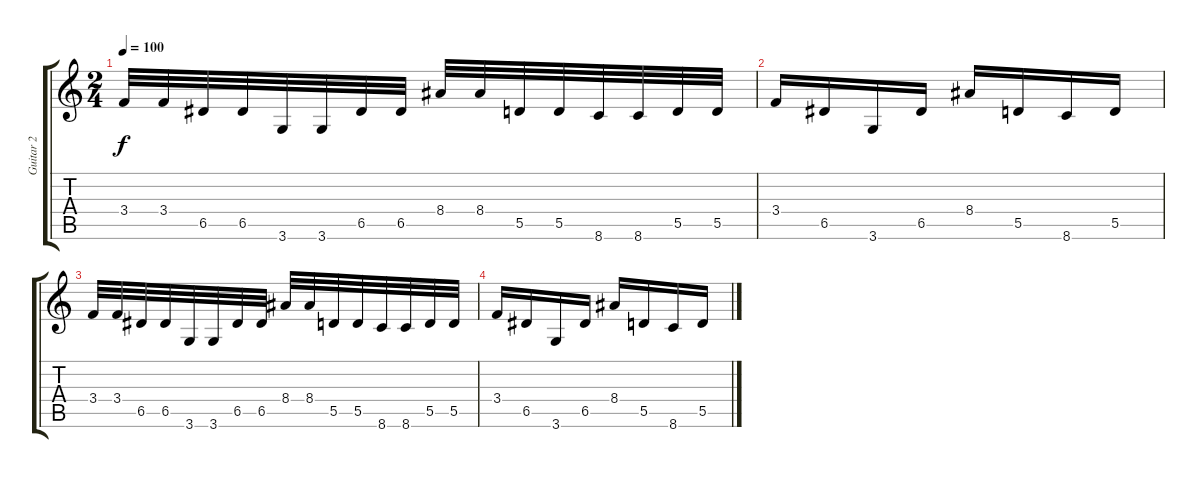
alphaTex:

\track ("Guitar 2" "Guitar 2") {instrument distortionguitar}
\staff {score tabs}
\tuning (E4 B3 G3 D3 A2 E2) {hide}
\ts (2 4)
\tempo 100
\clef g2
\ks c
3.4.32{dy f} 3.4.32 6.5.32 6.5.32 3.6.32 3.6.32 6.5.32 6.5.32 8.4.32 8.4.32 5.5.32 5.5.32 8.6.32 8.6.32 5.5.32 5.5.32 |
3.4.16 6.5.16 3.6.16 6.5.16 8.4.16 5.5.16 8.6.16 5.5.16 |
3.4.32 3.4.32 6.5.32 6.5.32 3.6.32 3.6.32 6.5.32 6.5.32 8.4.32 8.4.32 5.5.32 5.5.32 8.6.32 8.6.32 5.5.32 5.5.32 |
3.4.16 6.5.16 3.6.16 6.5.16 8.4.16 5.5.16 8.6.16 5.5.16
